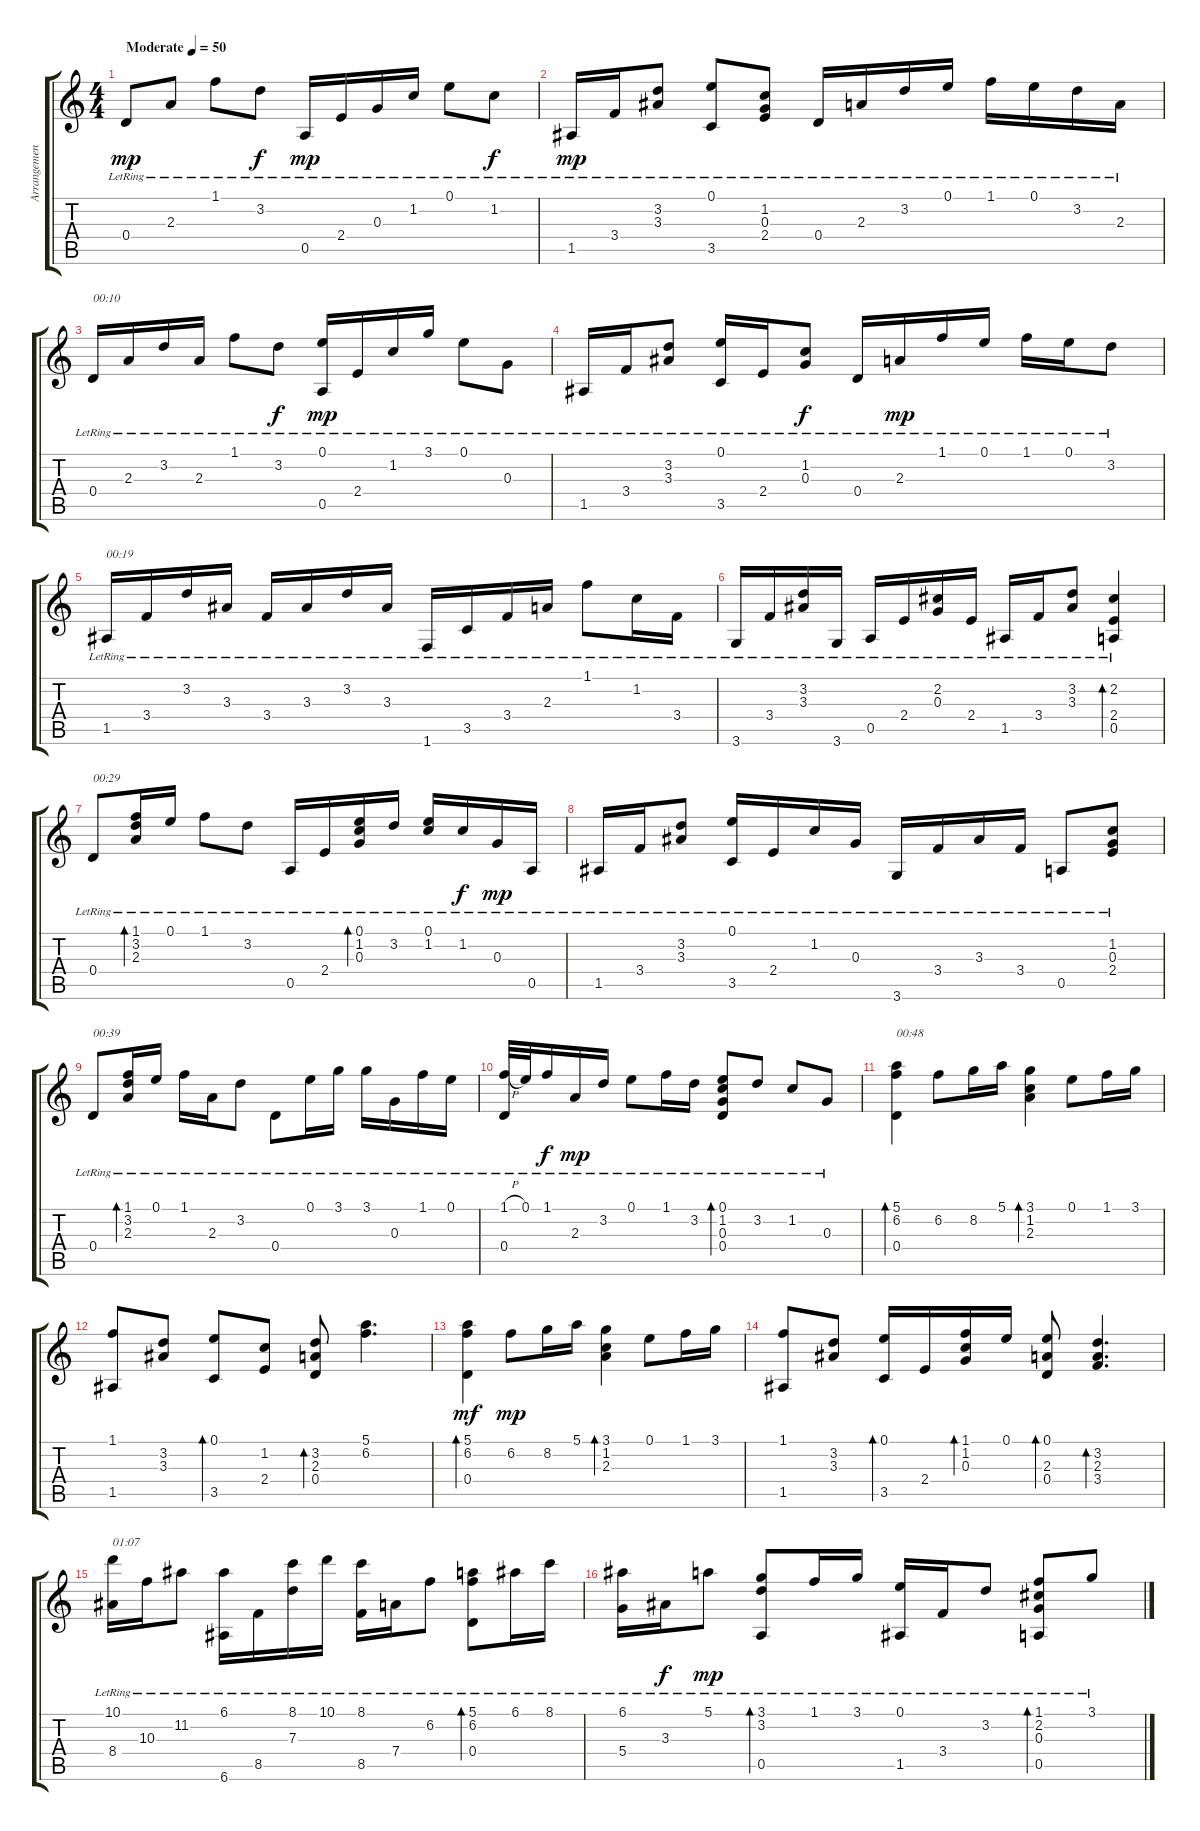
\track ("Arrangement 2" "Arrangemen") {instrument acousticguitarsteel}
\staff {score tabs}
\tuning (E4 B3 G3 D3 A2 E2) {hide}
\ts (4 4)
\tempo (50 "Moderate")
\clef g2
\ks c
0.4{lr}.8{dy mp instrument acousticguitarsteel} 2.3{lr}.8 1.1{lr}.8 3.2{lr}.8{dy f} 0.5{lr}.16{dy mp} 2.4{lr}.16 0.3{lr}.16 1.2{lr}.16 0.1{lr}.8 1.2{lr}.8{dy f} |
1.5{lr}.16{dy mp} 3.4{lr}.16 (3.2{lr} 3.3{lr}).8 (0.1{lr} 3.5{lr}).8 (1.2{lr} 0.3{lr} 2.4{lr}).8 0.4{lr}.16 2.3{lr}.16 3.2{lr}.16 0.1{lr}.16 1.1{lr}.16 0.1{lr}.16 3.2{lr}.16 2.3{lr}.16 |
0.4{lr}.16{txt "00:10"} 2.3{lr}.16 3.2{lr}.16 2.3{lr}.16 1.1{lr}.8 3.2{lr}.8{dy f} (0.1{lr} 0.5{lr}).16{dy mp} 2.4{lr}.16 1.2{lr}.16 3.1{lr}.16 0.1{lr}.8 0.3{lr}.8 |
1.5{lr}.16 3.4{lr}.16 (3.2{lr} 3.3{lr}).8 (0.1{lr} 3.5{lr}).16 2.4{lr}.16 (1.2{lr} 0.3{lr}).8{dy f} 0.4{lr}.16 2.3{lr}.16{dy mp} 1.1{lr}.16 0.1{lr}.16 1.1{lr}.16 0.1{lr}.16 3.2{lr}.8 |
1.5{lr}.16{txt "00:19"} 3.4{lr}.16 3.2{lr}.16 3.3{lr}.16 3.4{lr}.16 3.3{lr}.16 3.2{lr}.16 3.3{lr}.16 1.6{lr}.16 3.5{lr}.16 3.4{lr}.16 2.3{lr}.16 1.1{lr}.8 1.2{lr}.16 3.4{lr}.16 |
3.6{lr}.16 3.4{lr}.16 (3.2{lr} 3.3{lr}).16 3.6{lr}.16 0.5{lr}.16 2.4{lr}.16 (2.2{lr} 0.3{lr}).16 2.4{lr}.16 1.5{lr}.16 3.4{lr}.16 (3.2{lr} 3.3{lr}).8 (2.2{lr} 2.4{lr} 0.5{lr}).4{bd 120} |
0.4{lr}.8{txt "00:29"} (1.1{lr} 3.2{lr} 2.3{lr}).16{bd 120} 0.1{lr}.16 1.1{lr}.8 3.2{lr}.8 0.5{lr}.16 2.4{lr}.16 (0.1{lr} 1.2{lr} 0.3{lr}).16{bd 120} 3.2{lr}.16 (0.1{lr} 1.2{lr}).16 1.2{lr}.16{dy f} 0.3{lr}.16{dy mp} 0.5{lr}.16 |
1.5{lr}.16 3.4{lr}.16 (3.2{lr} 3.3{lr}).8 (0.1{lr} 3.5{lr}).16 2.4{lr}.16 1.2{lr}.16 0.3{lr}.16 3.6{lr}.16 3.4{lr}.16 3.3{lr}.16 3.4{lr}.16 0.5{lr}.8 (1.2{lr} 0.3{lr} 2.4{lr}).8 |
0.4{lr}.8{txt "00:39"} (1.1{lr} 3.2{lr} 2.3{lr}).16{bd 120} 0.1{lr}.16 1.1{lr}.16 2.3{lr}.16 3.2{lr}.8 0.4{lr}.8 0.1{lr}.16 3.1{lr}.16 3.1{lr}.16 0.3{lr}.16 1.1{lr}.16 0.1{lr}.16 |
(1.1{h lr} 0.4{lr}).32 0.1{lr}.32 1.1{lr}.16{dy f} 2.3{lr}.16{dy mp} 3.2{lr}.16 0.1{lr}.8 1.1{lr}.16 3.2{lr}.16 (0.1{lr} 1.2{lr} 0.3{lr} 0.4{lr}).8{bd 120} 3.2{lr}.8 1.2{lr}.8 0.3{lr}.8 |
(5.1 6.2 0.4).4{bd 120 txt "00:48"} 6.2.8 8.2.16 5.1.16 (3.1 1.2 2.3).4{bd 120} 0.1.8 1.1.16 3.1.16 |
(1.1 1.5).8 (3.2 3.3).8 (0.1 3.5).8{bd 120} (1.2 2.4).8 (3.2 2.3 0.4).8{bd 120} (5.1 6.2).4{d} |
(5.1 6.2 0.4).4{bd 120 dy mf} 6.2.8{dy mp} 8.2.16 5.1.16 (3.1 1.2 2.3).4{bd 120} 0.1.8 1.1.16 3.1.16 |
(1.1 1.5).8 (3.2 3.3).8 (0.1 3.5).16{bd 120} 2.4.16 (1.1 1.2 0.3).16{bd 120} 0.1.16 (0.1 2.3 0.4).8{bd 120} (3.2 2.3 3.4).4{d bd 120} |
(10.1{lr} 8.4{lr}).16{txt "01:07"} 10.3{lr}.16 11.2{lr}.8 (6.1{lr} 6.6{lr}).16 8.5{lr}.16 (8.1{lr} 7.3{lr}).16 10.1{lr}.16 (8.1{lr} 8.5{lr}).16 7.4{lr}.16 6.2{lr}.8 (5.1{lr} 6.2{lr} 0.4{lr}).8{bd 120} 6.1{lr}.16 8.1{lr}.16 |
(6.1{lr} 5.4{lr}).16 3.3{lr}.16{dy f} 5.1{lr}.8{dy mp} (3.1{lr} 3.2{lr} 0.5{lr}).8{bd 120} 1.1{lr}.16 3.1{lr}.16 (0.1{lr} 1.5{lr}).16 3.4{lr}.16 3.2{lr}.8 (1.1{lr} 2.2{lr} 0.3{lr} 0.5{lr}).8{bd 120} 3.1{lr}.8
